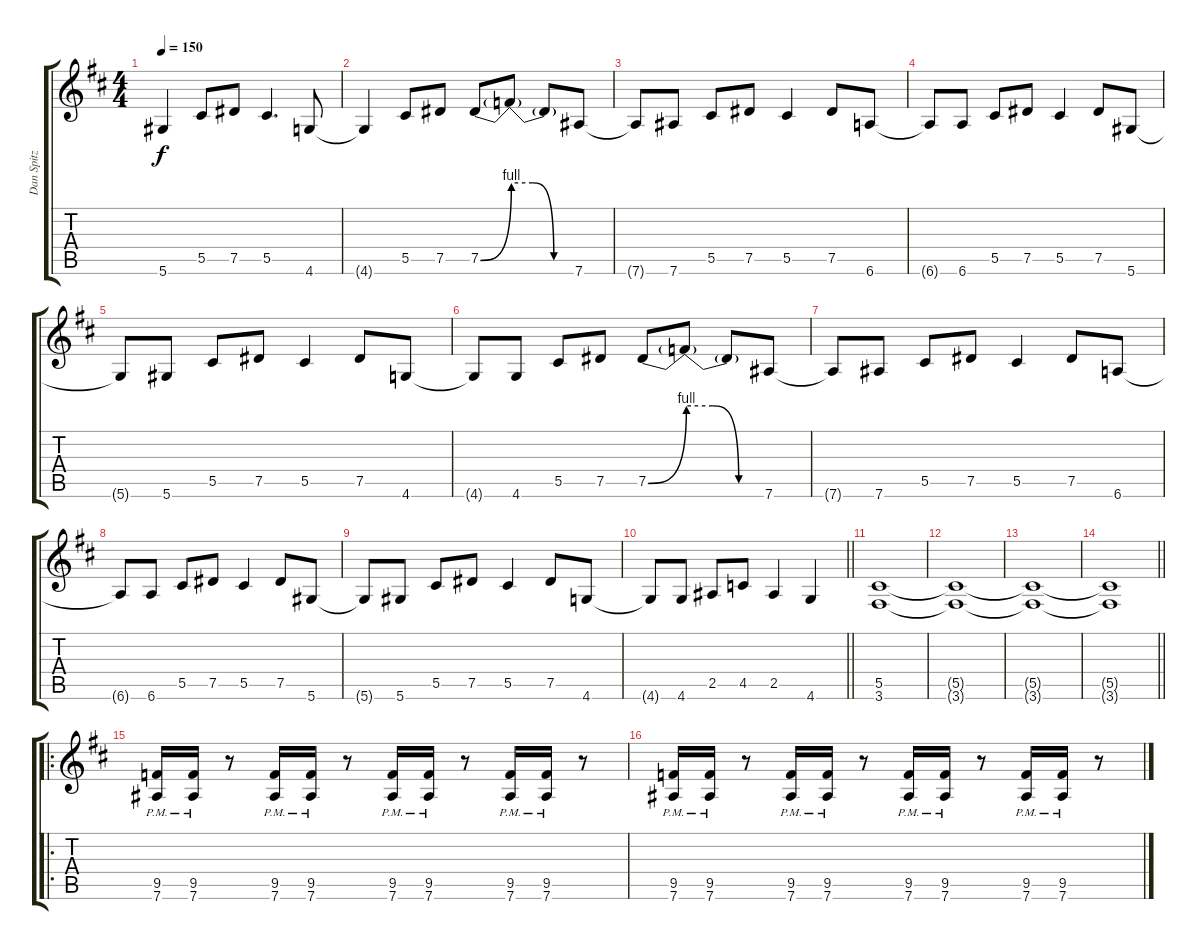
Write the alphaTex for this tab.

\track ("Dan Spitz Distortion" "Dan Spitz ") {instrument distortionguitar}
\staff {score tabs}
\tuning (Eb4 Bb3 Gb3 Db3 Ab2 Eb2) {hide}
\ts (4 4)
\tempo 150
\clef g2
\ks d
5.6{t}.4{dy f} 5.5.8 7.5.8 5.5.4{d} 4.6.8 |
4.6{t}.4 5.5.8 7.5.8 7.5{be (bend 0 0 60 4)}.8 7.5{be (custom 0 4 20 4 40 0 60 0) t}.8 7.5{t}.8 7.6.8 |
7.6{t}.8 7.6.8 5.5.8 7.5.8 5.5.4 7.5.8 6.6.8 |
6.6{t}.8 6.6.8 5.5.8 7.5.8 5.5.4 7.5.8 5.6.8 |
5.6{t}.8 5.6.8 5.5.8 7.5.8 5.5.4 7.5.8 4.6.8 |
4.6{t}.8 4.6.8 5.5.8 7.5.8 7.5{be (bend 0 0 60 4)}.8 7.5{be (custom 0 4 20 4 40 0 60 0) t}.8 7.5{t}.8 7.6.8 |
7.6{t}.8 7.6.8 5.5.8 7.5.8 5.5.4 7.5.8 6.6.8 |
6.6{t}.8 6.6.8 5.5.8 7.5.8 5.5.4 7.5.8 5.6.8 |
5.6{t}.8 5.6.8 5.5.8 7.5.8 5.5.4 7.5.8 4.6.8 |
\barLineRight lightlight
4.6{t}.8 4.6.8 2.5.8 4.5.8 2.5.4 4.6.4 |
(5.5 3.6).1 |
(5.5{t} 3.6{t}).1 |
(5.5{t} 3.6{t}).1 |
\barLineRight lightlight
(5.5{t} 3.6{t}).1 |
\ro
(9.5{pm} 7.6{pm}).16 (9.5{pm} 7.6{pm}).16 r.8 (9.5{pm} 7.6{pm}).16 (9.5{pm} 7.6{pm}).16 r.8 (9.5{pm} 7.6{pm}).16 (9.5{pm} 7.6{pm}).16 r.8 (9.5{pm} 7.6{pm}).16 (9.5{pm} 7.6{pm}).16 r.8 |
(9.5{pm} 7.6{pm}).16 (9.5{pm} 7.6{pm}).16 r.8 (9.5{pm} 7.6{pm}).16 (9.5{pm} 7.6{pm}).16 r.8 (9.5{pm} 7.6{pm}).16 (9.5{pm} 7.6{pm}).16 r.8 (9.5{pm} 7.6{pm}).16 (9.5{pm} 7.6{pm}).16 r.8
